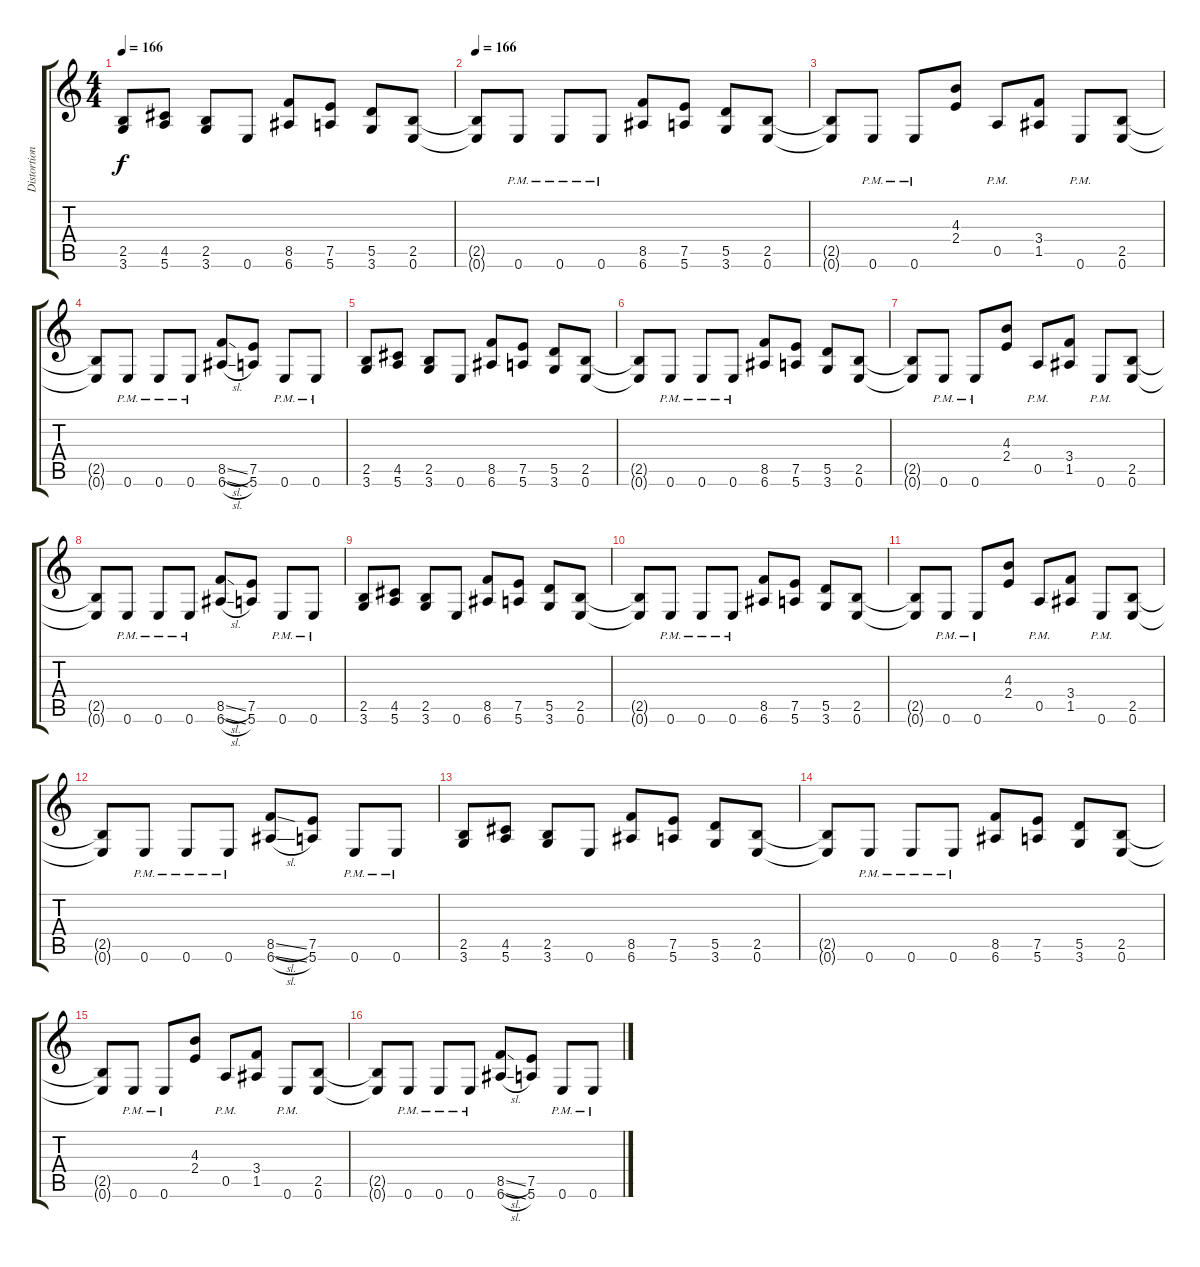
\track ("Distortion Guitar (Mustaine)" "Distortion") {instrument distortionguitar}
\staff {score tabs}
\tuning (E4 B3 G3 D3 A2 E2) {hide}
\ts (4 4)
\tempo 166
\clef g2
\ks c
(2.5 3.6).8{dy f} (4.5 5.6).8 (2.5 3.6).8 0.6.8 (8.5 6.6).8 (7.5 5.6).8 (5.5 3.6).8 (2.5 0.6).8 |
\tempo 166
(2.5{t} 0.6{t}).8 0.6{pm}.8 0.6{pm}.8 0.6{pm}.8 (8.5 6.6).8 (7.5 5.6).8 (5.5 3.6).8 (2.5 0.6).8 |
(2.5{t} 0.6{t}).8 0.6{pm}.8 0.6{pm}.8 (4.3 2.4).8 0.5{pm}.8 (3.4 1.5).8 0.6{pm}.8 (2.5 0.6).8 |
(2.5{t} 0.6{t}).8 0.6{pm}.8 0.6{pm}.8 0.6{pm}.8 (8.5{sl} 6.6{sl}).8 (7.5 5.6).8 0.6{pm}.8 0.6{pm}.8 |
(2.5 3.6).8 (4.5 5.6).8 (2.5 3.6).8 0.6.8 (8.5 6.6).8 (7.5 5.6).8 (5.5 3.6).8 (2.5 0.6).8 |
(2.5{t} 0.6{t}).8 0.6{pm}.8 0.6{pm}.8 0.6{pm}.8 (8.5 6.6).8 (7.5 5.6).8 (5.5 3.6).8 (2.5 0.6).8 |
(2.5{t} 0.6{t}).8 0.6{pm}.8 0.6{pm}.8 (4.3 2.4).8 0.5{pm}.8 (3.4 1.5).8 0.6{pm}.8 (2.5 0.6).8 |
(2.5{t} 0.6{t}).8 0.6{pm}.8 0.6{pm}.8 0.6{pm}.8 (8.5{sl} 6.6{sl}).8 (7.5 5.6).8 0.6{pm}.8 0.6{pm}.8 |
(2.5 3.6).8 (4.5 5.6).8 (2.5 3.6).8 0.6.8 (8.5 6.6).8 (7.5 5.6).8 (5.5 3.6).8 (2.5 0.6).8 |
(2.5{t} 0.6{t}).8 0.6{pm}.8 0.6{pm}.8 0.6{pm}.8 (8.5 6.6).8 (7.5 5.6).8 (5.5 3.6).8 (2.5 0.6).8 |
(2.5{t} 0.6{t}).8 0.6{pm}.8 0.6{pm}.8 (4.3 2.4).8 0.5{pm}.8 (3.4 1.5).8 0.6{pm}.8 (2.5 0.6).8 |
(2.5{t} 0.6{t}).8 0.6{pm}.8 0.6{pm}.8 0.6{pm}.8 (8.5{sl} 6.6{sl}).8 (7.5 5.6).8 0.6{pm}.8 0.6{pm}.8 |
(2.5 3.6).8 (4.5 5.6).8 (2.5 3.6).8 0.6.8 (8.5 6.6).8 (7.5 5.6).8 (5.5 3.6).8 (2.5 0.6).8 |
(2.5{t} 0.6{t}).8 0.6{pm}.8 0.6{pm}.8 0.6{pm}.8 (8.5 6.6).8 (7.5 5.6).8 (5.5 3.6).8 (2.5 0.6).8 |
(2.5{t} 0.6{t}).8 0.6{pm}.8 0.6{pm}.8 (4.3 2.4).8 0.5{pm}.8 (3.4 1.5).8 0.6{pm}.8 (2.5 0.6).8 |
(2.5{t} 0.6{t}).8 0.6{pm}.8 0.6{pm}.8 0.6{pm}.8 (8.5{sl} 6.6{sl}).8 (7.5 5.6).8 0.6{pm}.8 0.6{pm}.8
